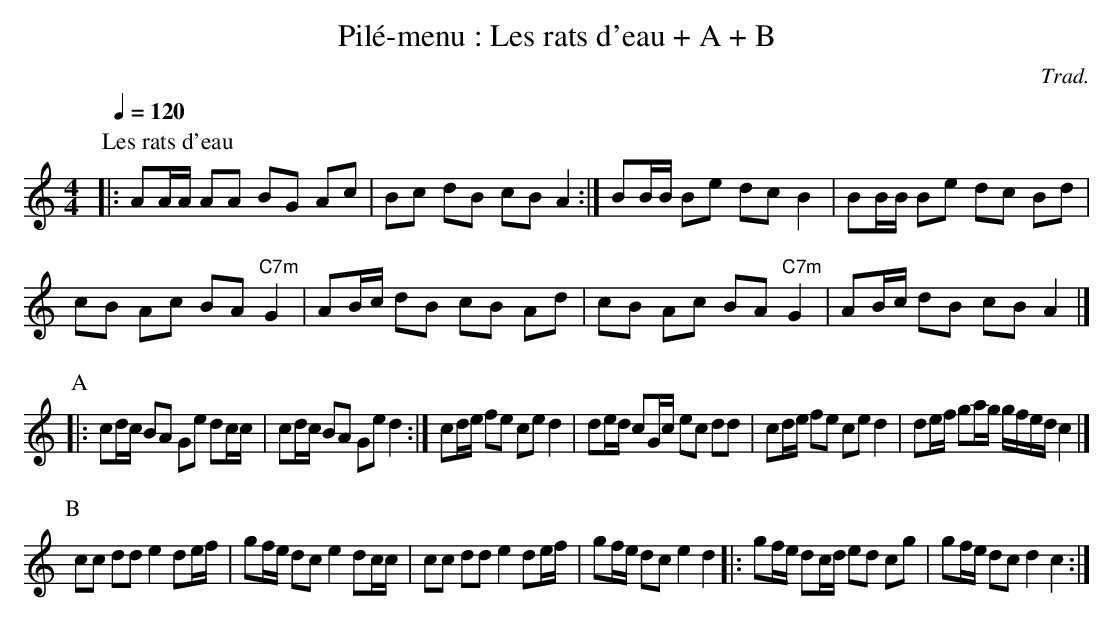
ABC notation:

X:1
T:Pilé-menu : Les rats d'eau + A + B
C:Trad.
L:1/8
M:4/4
Q:1/4=120
K:C
P:Les rats d'eau
|: AA/A/ AA BG Ac | Bc dB cB A2 :| BB/B/ Be dc B2 | BB/B/ Be dc Bd |
cB Ac BA "C7m"G2 | AB/c/ dB cB Ad | cB Ac BA "C7m"G2 | AB/c/ dB cB A2 |]
%%vskip 1
P:A
|: cd/2c/2 BA Ge dc/2c/2 | cd/2c/2 BA Ge d2 :|\
cd/2e/2 fe ce d2 | de/2d/2 cG/2c/2 ec dd |\
cd/2e/2 fe ce d2 | de/2f/2 ga/2g/2 g/2f/2e/2d/2 c2 |]
%%vskip 1
P:B
cc dd e2 de/2f/2 | gf/2e/2 dc e2 dc/2c/2 |\
cc dd e2 de/2f/2 | gf/2e/2 dc e2 d2 |:\
gf/2e/2 dc/2d/2 ed cg | gf/2e/2 dc d2 c2 :|
